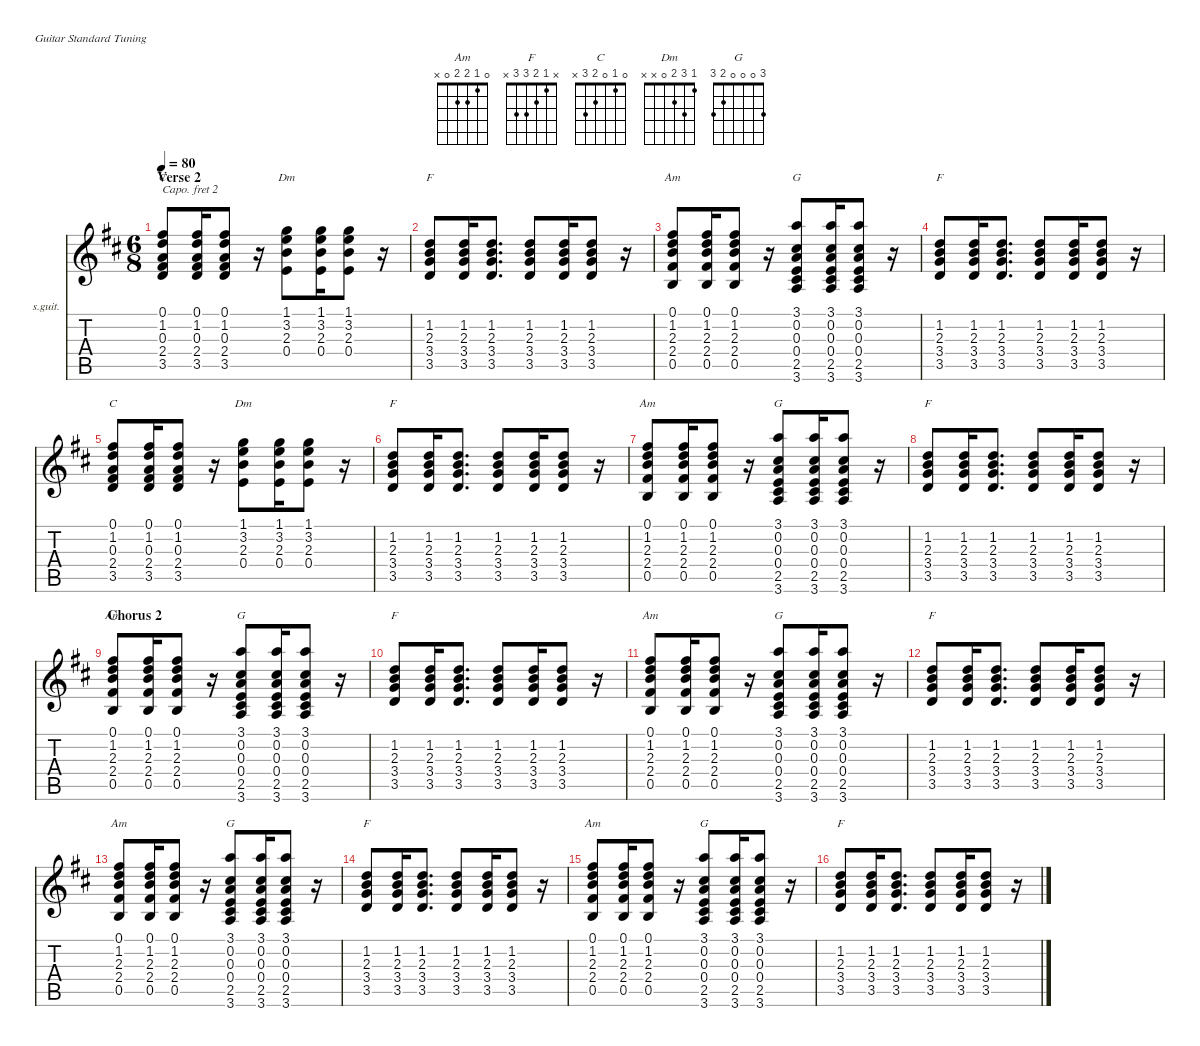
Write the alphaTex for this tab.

\defaultSystemsLayout 4
\hideDynamics
\bracketExtendMode nobrackets
\firstSystemTrackNameOrientation horizontal
\otherSystemsTrackNameOrientation horizontal
\track ("cowboy chords (capo) 05" "s.guit.") {instrument acousticguitarsteel}
\staff {score tabs}
\capo 2
\tuning (E4 B3 G3 D3 A2 E2)
\chord ("Am" 0 1 2 2 0 x) {showfingering false}
\chord ("F" x 1 2 3 3 x) {showfingering false}
\chord ("C" 0 1 0 2 3 x) {showfingering false}
\chord ("Dm" 1 3 2 0 x x) {showfingering false}
\chord ("G" 3 0 0 0 2 3) {showfingering false}
\ts (6 8)
\beaming (8 3 3)
\section ("" "Verse 2")
\tempo 80
\clef g2
\ks bminor
(3.5{acc forcenatural} 2.4{acc #} 0.3{acc forcenatural} 1.2{acc forcenatural} 0.1{acc #}).8{ch "C" dy mf} (3.5{acc forcenatural} 2.4{acc #} 0.3{acc forcenatural} 1.2{acc forcenatural} 0.1{acc #}).16 (3.5{acc forcenatural} 2.4{acc #} 0.3{acc forcenatural} 1.2{acc forcenatural} 0.1{acc #}).8 r.16 (0.4{acc forcenatural} 2.3{acc forcenatural} 3.2{acc forcenatural} 1.1{acc forcenatural}).8{ch "Dm"} (0.4{acc forcenatural} 2.3{acc forcenatural} 3.2{acc forcenatural} 1.1{acc forcenatural}).16 (0.4{acc forcenatural} 2.3{acc forcenatural} 3.2{acc forcenatural} 1.1{acc forcenatural}).8 r.16 |
(3.5{acc forcenatural} 3.4{acc forcenatural} 2.3{acc forcenatural} 1.2{acc forcenatural}).8{ch "F"} (3.5{acc forcenatural} 3.4{acc forcenatural} 2.3{acc forcenatural} 1.2{acc forcenatural}).16 (3.5{acc forcenatural} 3.4{acc forcenatural} 2.3{acc forcenatural} 1.2{acc forcenatural}).8{d} (3.5{acc forcenatural} 3.4{acc forcenatural} 2.3{acc forcenatural} 1.2{acc forcenatural}).8 (3.5{acc forcenatural} 3.4{acc forcenatural} 2.3{acc forcenatural} 1.2{acc forcenatural}).16 (3.5{acc forcenatural} 3.4{acc forcenatural} 2.3{acc forcenatural} 1.2{acc forcenatural}).8 r.16 |
(0.5{acc forcenatural} 2.4{acc #} 2.3{acc forcenatural} 1.2{acc forcenatural} 0.1{acc #}).8{ch "Am"} (0.5{acc forcenatural} 2.4{acc #} 2.3{acc forcenatural} 1.2{acc forcenatural} 0.1{acc #}).16 (0.5{acc forcenatural} 2.4{acc #} 2.3{acc forcenatural} 1.2{acc forcenatural} 0.1{acc #}).8 r.16 (3.6{acc forcenatural} 2.5{acc #} 0.4{acc forcenatural} 0.3{acc forcenatural} 0.2{acc #} 3.1{acc forcenatural}).8{ch "G"} (3.6{acc forcenatural} 2.5{acc #} 0.4{acc forcenatural} 0.3{acc forcenatural} 0.2{acc #} 3.1{acc forcenatural}).16 (3.6{acc forcenatural} 2.5{acc #} 0.4{acc forcenatural} 0.3{acc forcenatural} 0.2{acc #} 3.1{acc forcenatural}).8 r.16 |
(3.5{acc forcenatural} 3.4{acc forcenatural} 2.3{acc forcenatural} 1.2{acc forcenatural}).8{ch "F"} (3.5{acc forcenatural} 3.4{acc forcenatural} 2.3{acc forcenatural} 1.2{acc forcenatural}).16 (3.5{acc forcenatural} 3.4{acc forcenatural} 2.3{acc forcenatural} 1.2{acc forcenatural}).8{d} (3.5{acc forcenatural} 3.4{acc forcenatural} 2.3{acc forcenatural} 1.2{acc forcenatural}).8 (3.5{acc forcenatural} 3.4{acc forcenatural} 2.3{acc forcenatural} 1.2{acc forcenatural}).16 (3.5{acc forcenatural} 3.4{acc forcenatural} 2.3{acc forcenatural} 1.2{acc forcenatural}).8 r.16 |
(3.5{acc forcenatural} 2.4{acc #} 0.3{acc forcenatural} 1.2{acc forcenatural} 0.1{acc #}).8{ch "C"} (3.5{acc forcenatural} 2.4{acc #} 0.3{acc forcenatural} 1.2{acc forcenatural} 0.1{acc #}).16 (3.5{acc forcenatural} 2.4{acc #} 0.3{acc forcenatural} 1.2{acc forcenatural} 0.1{acc #}).8 r.16 (0.4{acc forcenatural} 2.3{acc forcenatural} 3.2{acc forcenatural} 1.1{acc forcenatural}).8{ch "Dm"} (0.4{acc forcenatural} 2.3{acc forcenatural} 3.2{acc forcenatural} 1.1{acc forcenatural}).16 (0.4{acc forcenatural} 2.3{acc forcenatural} 3.2{acc forcenatural} 1.1{acc forcenatural}).8 r.16 |
(3.5{acc forcenatural} 3.4{acc forcenatural} 2.3{acc forcenatural} 1.2{acc forcenatural}).8{ch "F"} (3.5{acc forcenatural} 3.4{acc forcenatural} 2.3{acc forcenatural} 1.2{acc forcenatural}).16 (3.5{acc forcenatural} 3.4{acc forcenatural} 2.3{acc forcenatural} 1.2{acc forcenatural}).8{d} (3.5{acc forcenatural} 3.4{acc forcenatural} 2.3{acc forcenatural} 1.2{acc forcenatural}).8 (3.5{acc forcenatural} 3.4{acc forcenatural} 2.3{acc forcenatural} 1.2{acc forcenatural}).16 (3.5{acc forcenatural} 3.4{acc forcenatural} 2.3{acc forcenatural} 1.2{acc forcenatural}).8 r.16 |
(0.5{acc forcenatural} 2.4{acc #} 2.3{acc forcenatural} 1.2{acc forcenatural} 0.1{acc #}).8{ch "Am"} (0.5{acc forcenatural} 2.4{acc #} 2.3{acc forcenatural} 1.2{acc forcenatural} 0.1{acc #}).16 (0.5{acc forcenatural} 2.4{acc #} 2.3{acc forcenatural} 1.2{acc forcenatural} 0.1{acc #}).8 r.16 (3.6{acc forcenatural} 2.5{acc #} 0.4{acc forcenatural} 0.3{acc forcenatural} 0.2{acc #} 3.1{acc forcenatural}).8{ch "G"} (3.6{acc forcenatural} 2.5{acc #} 0.4{acc forcenatural} 0.3{acc forcenatural} 0.2{acc #} 3.1{acc forcenatural}).16 (3.6{acc forcenatural} 2.5{acc #} 0.4{acc forcenatural} 0.3{acc forcenatural} 0.2{acc #} 3.1{acc forcenatural}).8 r.16 |
(3.5{acc forcenatural} 3.4{acc forcenatural} 2.3{acc forcenatural} 1.2{acc forcenatural}).8{ch "F"} (3.5{acc forcenatural} 3.4{acc forcenatural} 2.3{acc forcenatural} 1.2{acc forcenatural}).16 (3.5{acc forcenatural} 3.4{acc forcenatural} 2.3{acc forcenatural} 1.2{acc forcenatural}).8{d} (3.5{acc forcenatural} 3.4{acc forcenatural} 2.3{acc forcenatural} 1.2{acc forcenatural}).8 (3.5{acc forcenatural} 3.4{acc forcenatural} 2.3{acc forcenatural} 1.2{acc forcenatural}).16 (3.5{acc forcenatural} 3.4{acc forcenatural} 2.3{acc forcenatural} 1.2{acc forcenatural}).8 r.16 |
\section ("" "Chorus 2")
(0.5{acc forcenatural} 2.4{acc #} 2.3{acc forcenatural} 1.2{acc forcenatural} 0.1{acc #}).8{ch "Am"} (0.5{acc forcenatural} 2.4{acc #} 2.3{acc forcenatural} 1.2{acc forcenatural} 0.1{acc #}).16 (0.5{acc forcenatural} 2.4{acc #} 2.3{acc forcenatural} 1.2{acc forcenatural} 0.1{acc #}).8 r.16 (3.6{acc forcenatural} 2.5{acc #} 0.4{acc forcenatural} 0.3{acc forcenatural} 0.2{acc #} 3.1{acc forcenatural}).8{ch "G"} (3.6{acc forcenatural} 2.5{acc #} 0.4{acc forcenatural} 0.3{acc forcenatural} 0.2{acc #} 3.1{acc forcenatural}).16 (3.6{acc forcenatural} 2.5{acc #} 0.4{acc forcenatural} 0.3{acc forcenatural} 0.2{acc #} 3.1{acc forcenatural}).8 r.16 |
(3.5{acc forcenatural} 3.4{acc forcenatural} 2.3{acc forcenatural} 1.2{acc forcenatural}).8{ch "F"} (3.5{acc forcenatural} 3.4{acc forcenatural} 2.3{acc forcenatural} 1.2{acc forcenatural}).16 (3.5{acc forcenatural} 3.4{acc forcenatural} 2.3{acc forcenatural} 1.2{acc forcenatural}).8{d} (3.5{acc forcenatural} 3.4{acc forcenatural} 2.3{acc forcenatural} 1.2{acc forcenatural}).8 (3.5{acc forcenatural} 3.4{acc forcenatural} 2.3{acc forcenatural} 1.2{acc forcenatural}).16 (3.5{acc forcenatural} 3.4{acc forcenatural} 2.3{acc forcenatural} 1.2{acc forcenatural}).8 r.16 |
(0.5{acc forcenatural} 2.4{acc #} 2.3{acc forcenatural} 1.2{acc forcenatural} 0.1{acc #}).8{ch "Am"} (0.5{acc forcenatural} 2.4{acc #} 2.3{acc forcenatural} 1.2{acc forcenatural} 0.1{acc #}).16 (0.5{acc forcenatural} 2.4{acc #} 2.3{acc forcenatural} 1.2{acc forcenatural} 0.1{acc #}).8 r.16 (3.6{acc forcenatural} 2.5{acc #} 0.4{acc forcenatural} 0.3{acc forcenatural} 0.2{acc #} 3.1{acc forcenatural}).8{ch "G"} (3.6{acc forcenatural} 2.5{acc #} 0.4{acc forcenatural} 0.3{acc forcenatural} 0.2{acc #} 3.1{acc forcenatural}).16 (3.6{acc forcenatural} 2.5{acc #} 0.4{acc forcenatural} 0.3{acc forcenatural} 0.2{acc #} 3.1{acc forcenatural}).8 r.16 |
(3.5{acc forcenatural} 3.4{acc forcenatural} 2.3{acc forcenatural} 1.2{acc forcenatural}).8{ch "F"} (3.5{acc forcenatural} 3.4{acc forcenatural} 2.3{acc forcenatural} 1.2{acc forcenatural}).16 (3.5{acc forcenatural} 3.4{acc forcenatural} 2.3{acc forcenatural} 1.2{acc forcenatural}).8{d} (3.5{acc forcenatural} 3.4{acc forcenatural} 2.3{acc forcenatural} 1.2{acc forcenatural}).8 (3.5{acc forcenatural} 3.4{acc forcenatural} 2.3{acc forcenatural} 1.2{acc forcenatural}).16 (3.5{acc forcenatural} 3.4{acc forcenatural} 2.3{acc forcenatural} 1.2{acc forcenatural}).8 r.16 |
(0.5{acc forcenatural} 2.4{acc #} 2.3{acc forcenatural} 1.2{acc forcenatural} 0.1{acc #}).8{ch "Am"} (0.5{acc forcenatural} 2.4{acc #} 2.3{acc forcenatural} 1.2{acc forcenatural} 0.1{acc #}).16 (0.5{acc forcenatural} 2.4{acc #} 2.3{acc forcenatural} 1.2{acc forcenatural} 0.1{acc #}).8 r.16 (3.6{acc forcenatural} 2.5{acc #} 0.4{acc forcenatural} 0.3{acc forcenatural} 0.2{acc #} 3.1{acc forcenatural}).8{ch "G"} (3.6{acc forcenatural} 2.5{acc #} 0.4{acc forcenatural} 0.3{acc forcenatural} 0.2{acc #} 3.1{acc forcenatural}).16 (3.6{acc forcenatural} 2.5{acc #} 0.4{acc forcenatural} 0.3{acc forcenatural} 0.2{acc #} 3.1{acc forcenatural}).8 r.16 |
(3.5{acc forcenatural} 3.4{acc forcenatural} 2.3{acc forcenatural} 1.2{acc forcenatural}).8{ch "F"} (3.5{acc forcenatural} 3.4{acc forcenatural} 2.3{acc forcenatural} 1.2{acc forcenatural}).16 (3.5{acc forcenatural} 3.4{acc forcenatural} 2.3{acc forcenatural} 1.2{acc forcenatural}).8{d} (3.5{acc forcenatural} 3.4{acc forcenatural} 2.3{acc forcenatural} 1.2{acc forcenatural}).8 (3.5{acc forcenatural} 3.4{acc forcenatural} 2.3{acc forcenatural} 1.2{acc forcenatural}).16 (3.5{acc forcenatural} 3.4{acc forcenatural} 2.3{acc forcenatural} 1.2{acc forcenatural}).8 r.16 |
(0.5{acc forcenatural} 2.4{acc #} 2.3{acc forcenatural} 1.2{acc forcenatural} 0.1{acc #}).8{ch "Am"} (0.5{acc forcenatural} 2.4{acc #} 2.3{acc forcenatural} 1.2{acc forcenatural} 0.1{acc #}).16 (0.5{acc forcenatural} 2.4{acc #} 2.3{acc forcenatural} 1.2{acc forcenatural} 0.1{acc #}).8 r.16 (3.6{acc forcenatural} 2.5{acc #} 0.4{acc forcenatural} 0.3{acc forcenatural} 0.2{acc #} 3.1{acc forcenatural}).8{ch "G"} (3.6{acc forcenatural} 2.5{acc #} 0.4{acc forcenatural} 0.3{acc forcenatural} 0.2{acc #} 3.1{acc forcenatural}).16 (3.6{acc forcenatural} 2.5{acc #} 0.4{acc forcenatural} 0.3{acc forcenatural} 0.2{acc #} 3.1{acc forcenatural}).8 r.16 |
(3.5{acc forcenatural} 3.4{acc forcenatural} 2.3{acc forcenatural} 1.2{acc forcenatural}).8{ch "F"} (3.5{acc forcenatural} 3.4{acc forcenatural} 2.3{acc forcenatural} 1.2{acc forcenatural}).16 (3.5{acc forcenatural} 3.4{acc forcenatural} 2.3{acc forcenatural} 1.2{acc forcenatural}).8{d} (3.5{acc forcenatural} 3.4{acc forcenatural} 2.3{acc forcenatural} 1.2{acc forcenatural}).8 (3.5{acc forcenatural} 3.4{acc forcenatural} 2.3{acc forcenatural} 1.2{acc forcenatural}).16 (3.5{acc forcenatural} 3.4{acc forcenatural} 2.3{acc forcenatural} 1.2{acc forcenatural}).8 r.16
